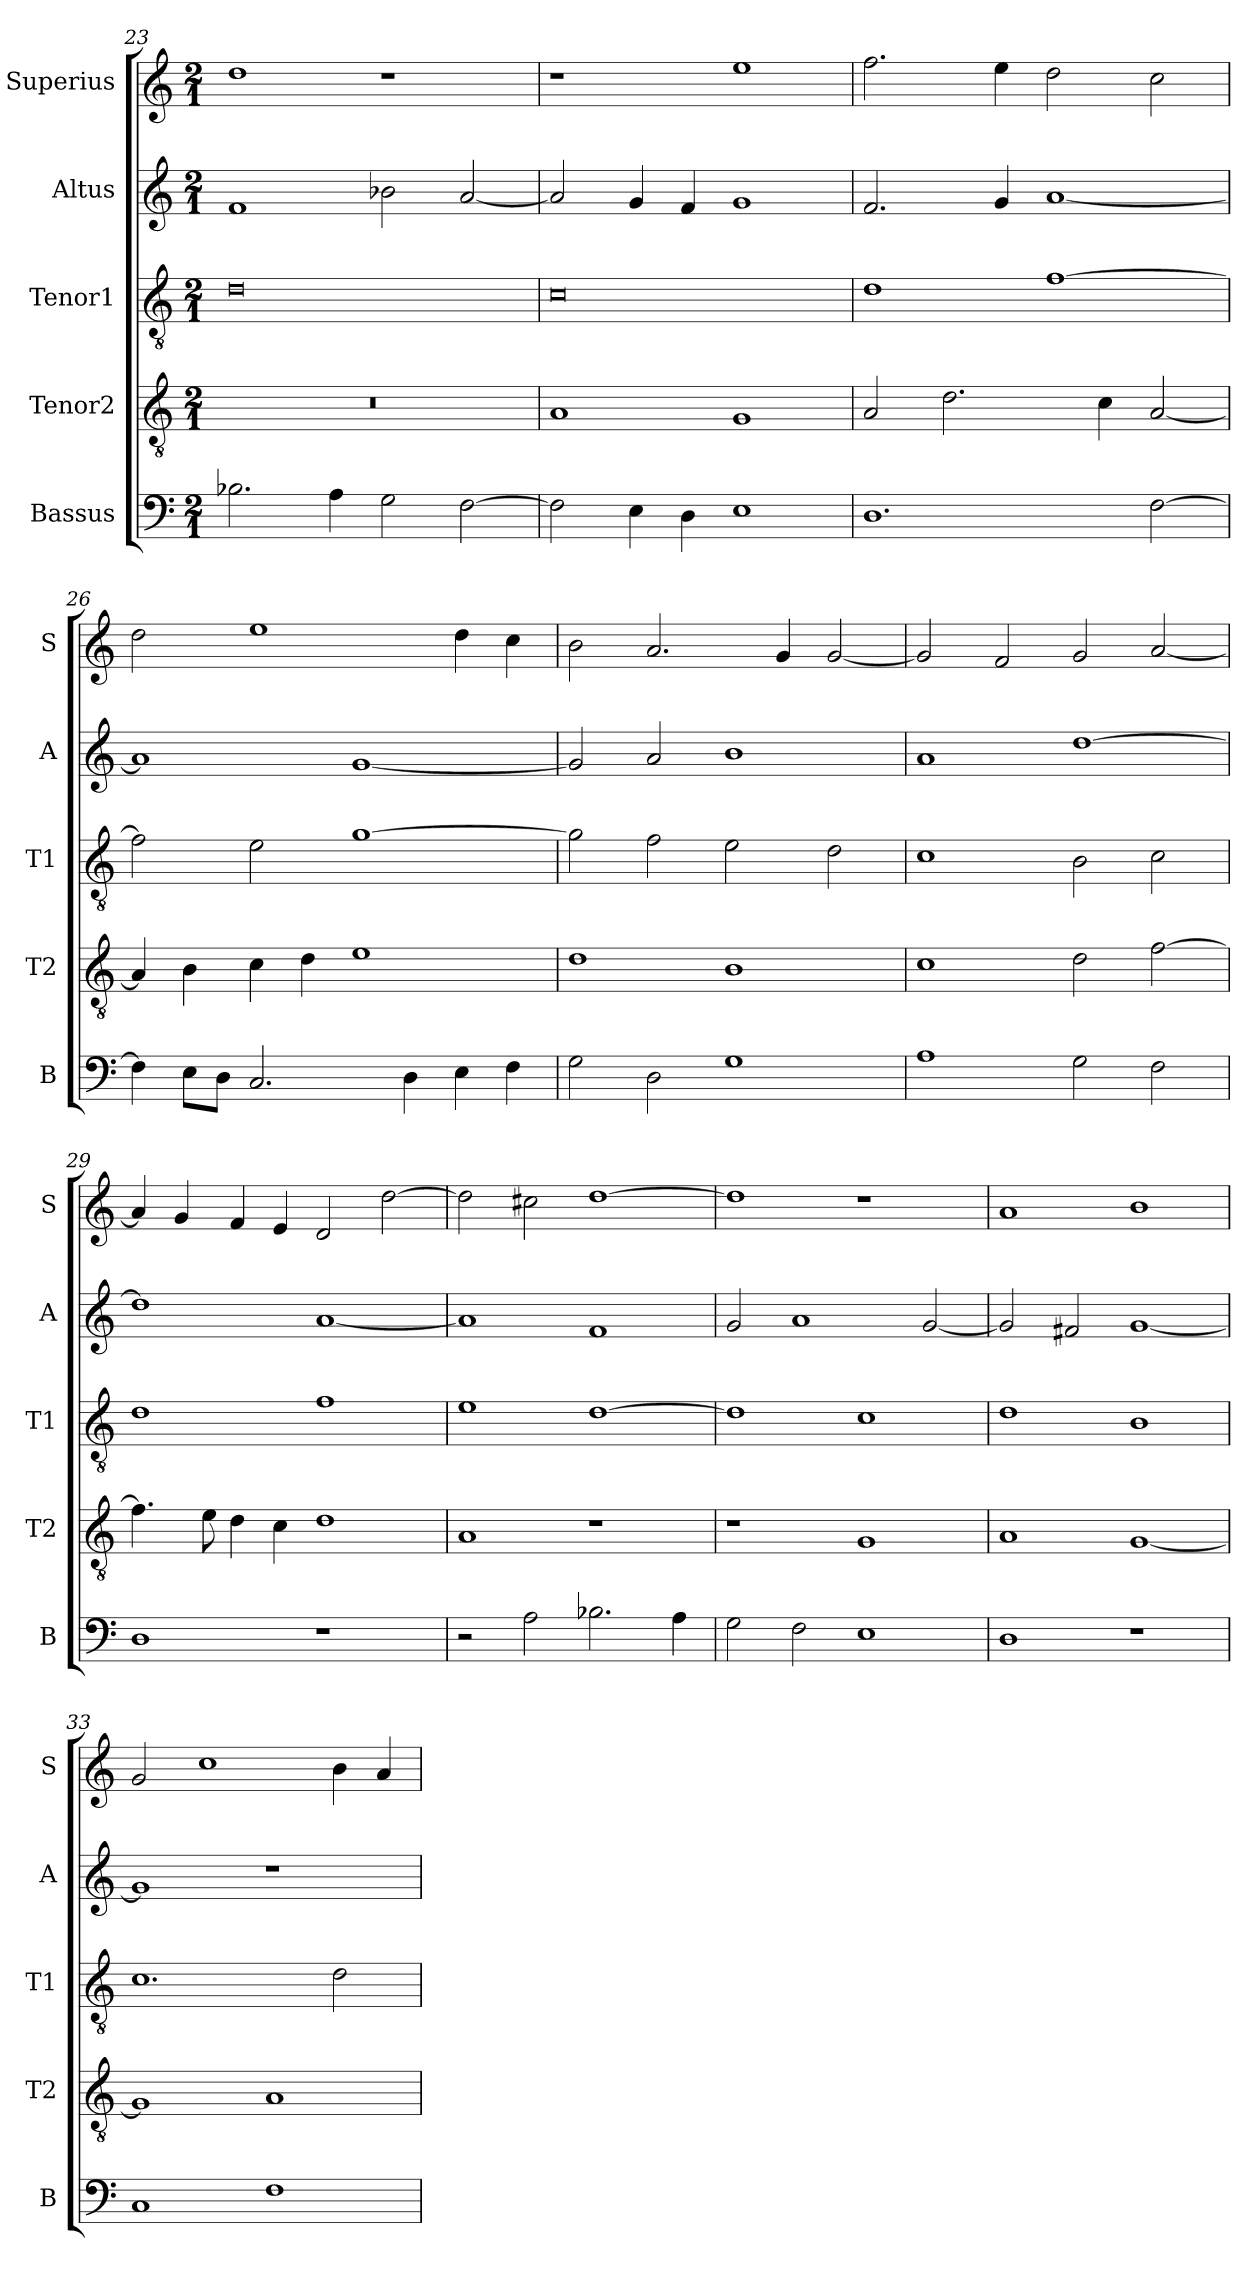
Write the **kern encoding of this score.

**kern	**kern	**kern	**kern	**kern
*part5	*part4	*part3	*part2	*part1
*staff5	*staff4	*staff3	*staff2	*staff1
*I"Bassus	*I"Tenor2	*I"Tenor1	*I"Altus	*I"Superius
*I'B	*I'T2	*I'T1	*I'A	*I'S
*clefF4	*clefGv2	*clefGv2	*clefG2	*clefG2
*k[]	*k[]	*k[]	*k[]	*k[]
*M2/1	*M2/1	*M2/1	*M2/1	*M2/1
=23	=23	=23	=23	=23
2.B-X\	0r	0d	1f	1dd
4A\	.	.	.	.
2G\	.	.	2b-X\	1r
[2F\	.	.	[2a/	.
=24	=24	=24	=24	=24
2F\]	1A	0c	2a/]	1r
4E\	.	.	4g/	.
4D\	.	.	4f/	.
1E	1G	.	1g	1ee
=25	=25	=25	=25	=25
1.D	2A/	1d	2.f/	2.ff\
.	2.d\	.	.	.
.	.	.	4g/	4ee\
.	.	[1f	[1a	2dd\
.	4c\	.	.	.
[2F\	[2A/	.	.	2cc\
=26	=26	=26	=26	=26
4F\]	4A/]	2f\]	1a]	2dd\
8E\L	4B\	.	.	.
8D\J	.	.	.	.
2.C/	4c\	2e\	.	1ee
.	4d\	.	.	.
.	1e	[1g	[1g	.
4D\	.	.	.	.
4E\	.	.	.	4dd\
4F\	.	.	.	4cc\
=27	=27	=27	=27	=27
2G\	1d	2g\]	2g/]	2b\
2D\	.	2f\	2a/	2.a/
1G	1B	2e\	1b	.
.	.	.	.	4g/
.	.	2d\	.	[2g/
=28	=28	=28	=28	=28
1A	1c	1c	1a	2g/]
.	.	.	.	2f/
2G\	2d\	2B\	[1dd	2g/
2F\	[2f\	2c\	.	[2a/
=29	=29	=29	=29	=29
1D	4.f\]	1d	1dd]	4a/]
.	.	.	.	4g/
.	8e\	.	.	.
.	4d\	.	.	4f/
.	4c\	.	.	4e/
1r	1d	1f	[1a	2d/
.	.	.	.	[2dd\
=30	=30	=30	=30	=30
2r	1A	1e	1a]	2dd\]
2A\	.	.	.	2cc#X\
2.B-X\	1r	[1d	1f	[1dd
4A\	.	.	.	.
=31	=31	=31	=31	=31
2G\	1r	1d]	2g/	1dd]
2F\	.	.	1a	.
1E	1G	1c	.	1r
.	.	.	[2g/	.
=32	=32	=32	=32	=32
1D	1A	1d	2g/]	1a
.	.	.	2f#X/	.
1r	[1G	1B	[1g	1b
=33	=33	=33	=33	=33
1C	1G]	1.c	1g]	2g/
.	.	.	.	1cc
1F	1A	.	1r	.
.	.	2d\	.	4b\
.	.	.	.	4a/
=	=	=	=	=
*-	*-	*-	*-	*-
